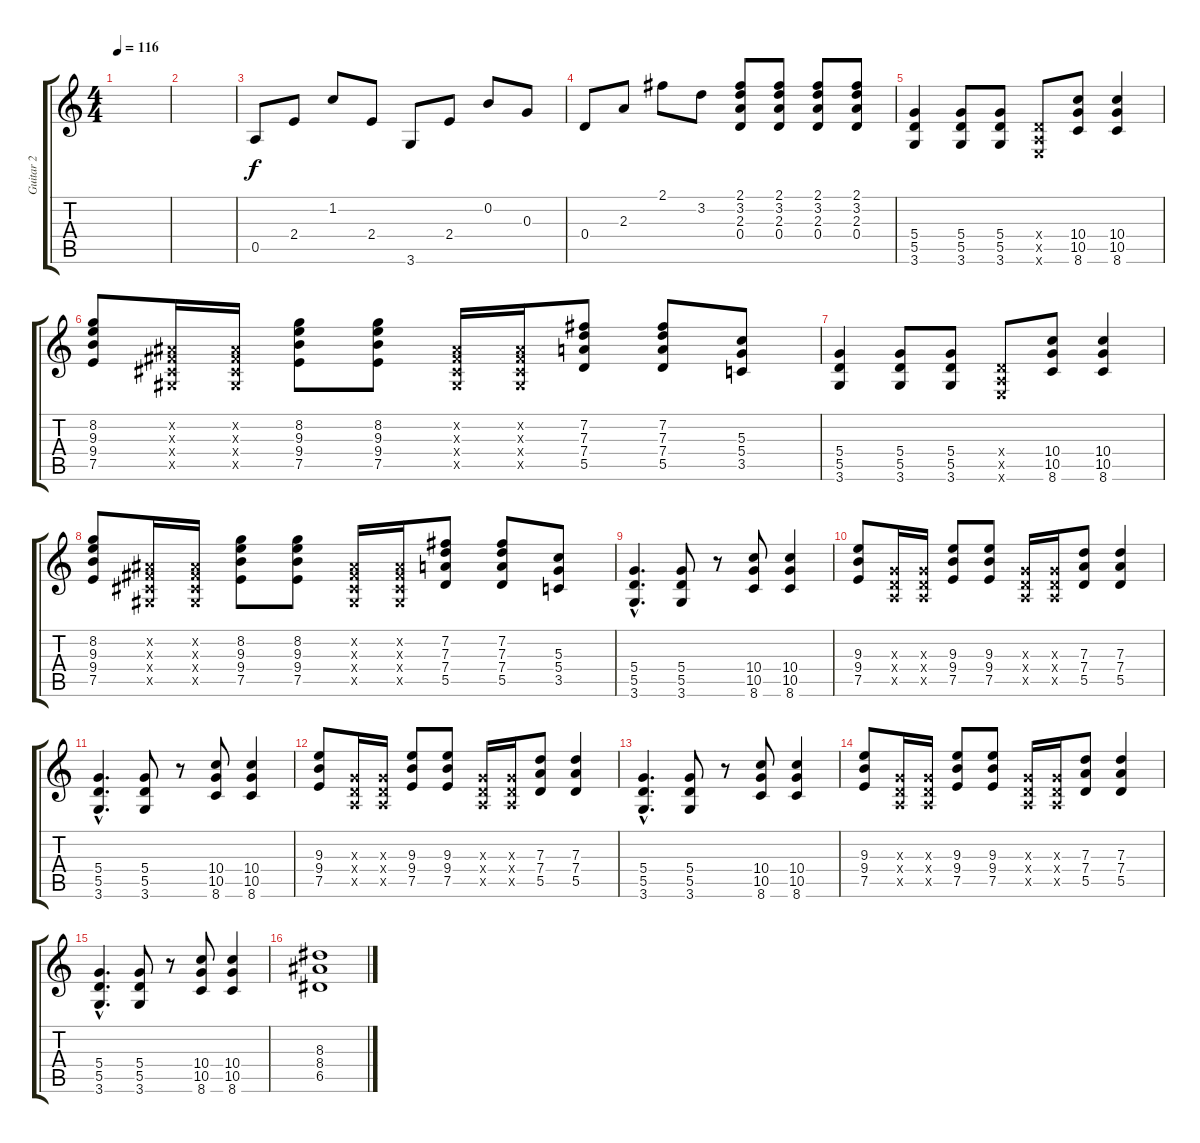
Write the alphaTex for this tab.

\track ("Guitar 2" "Guitar 2") {instrument distortionguitar}
\staff {score tabs}
\tuning (E4 B3 G3 D3 A2 E2) {hide}
\ts (4 4)
\tempo 116
\clef g2
\ks c
|
|
0.5.8{volume 13} 2.4.8 1.2.8 2.4.8 3.6.8 2.4.8 0.2.8 0.3.8 |
0.4.8 2.3.8 2.1.8 3.2.8 (2.1 3.2 2.3 0.4).8 (2.1 3.2 2.3 0.4).8 (2.1 3.2 2.3 0.4).8 (2.1 3.2 2.3 0.4).8 |
(5.4 5.5 3.6).4{volume 13 instrument acousticguitarsteel} (5.4 5.5 3.6).8 (5.4 5.5 3.6).8 (0.4{x} 0.5{x} 0.6{x}).8 (10.4 10.5 8.6).8 (10.4 10.5 8.6).4 |
(8.2 9.3 9.4 7.5).8 (-1.2{x} -1.3{x} -1.4{x} -1.5{x}).16 (-1.2{x} -1.3{x} -1.4{x} -1.5{x}).16 (8.2 9.3 9.4 7.5).8 (8.2 9.3 9.4 7.5).8 (-1.2{x} -1.3{x} -1.4{x} -1.5{x}).16 (-1.2{x} -1.3{x} -1.4{x} -1.5{x}).16 (7.2 7.3 7.4 5.5).8 (7.2 7.3 7.4 5.5).8 (5.3 5.4 3.5).8 |
(5.4 5.5 3.6).4{volume 13 instrument acousticguitarsteel} (5.4 5.5 3.6).8 (5.4 5.5 3.6).8 (0.4{x} 0.5{x} 0.6{x}).8 (10.4 10.5 8.6).8 (10.4 10.5 8.6).4 |
(8.2 9.3 9.4 7.5).8 (-1.2{x} -1.3{x} -1.4{x} -1.5{x}).16 (-1.2{x} -1.3{x} -1.4{x} -1.5{x}).16 (8.2 9.3 9.4 7.5).8 (8.2 9.3 9.4 7.5).8 (-1.2{x} -1.3{x} -1.4{x} -1.5{x}).16 (-1.2{x} -1.3{x} -1.4{x} -1.5{x}).16 (7.2 7.3 7.4 5.5).8 (7.2 7.3 7.4 5.5).8 (5.3 5.4 3.5).8 |
(5.4{hac} 5.5{hac} 3.6{hac}).4{d} (5.4 5.5 3.6).8 r.8 (10.4 10.5 8.6).8 (10.4 10.5 8.6).4 |
(9.3 9.4 7.5).8 (0.3{x} 0.4{x} 0.5{x}).16 (0.3{x} 0.4{x} 0.5{x}).16 (9.3 9.4 7.5).8 (9.3 9.4 7.5).8 (0.3{x} 0.4{x} 0.5{x}).16 (0.3{x} 0.4{x} 0.5{x}).16 (7.3 7.4 5.5).8 (7.3 7.4 5.5).4 |
(5.4{hac} 5.5{hac} 3.6{hac}).4{d} (5.4 5.5 3.6).8 r.8 (10.4 10.5 8.6).8 (10.4 10.5 8.6).4 |
(9.3 9.4 7.5).8 (0.3{x} 0.4{x} 0.5{x}).16 (0.3{x} 0.4{x} 0.5{x}).16 (9.3 9.4 7.5).8 (9.3 9.4 7.5).8 (0.3{x} 0.4{x} 0.5{x}).16 (0.3{x} 0.4{x} 0.5{x}).16 (7.3 7.4 5.5).8 (7.3 7.4 5.5).4 |
(5.4{hac} 5.5{hac} 3.6{hac}).4{d} (5.4 5.5 3.6).8 r.8 (10.4 10.5 8.6).8 (10.4 10.5 8.6).4 |
(9.3 9.4 7.5).8 (0.3{x} 0.4{x} 0.5{x}).16 (0.3{x} 0.4{x} 0.5{x}).16 (9.3 9.4 7.5).8 (9.3 9.4 7.5).8 (0.3{x} 0.4{x} 0.5{x}).16 (0.3{x} 0.4{x} 0.5{x}).16 (7.3 7.4 5.5).8 (7.3 7.4 5.5).4 |
(5.4{hac} 5.5{hac} 3.6{hac}).4{d} (5.4 5.5 3.6).8 r.8 (10.4 10.5 8.6).8 (10.4 10.5 8.6).4 |
(8.3 8.4 6.5).1
